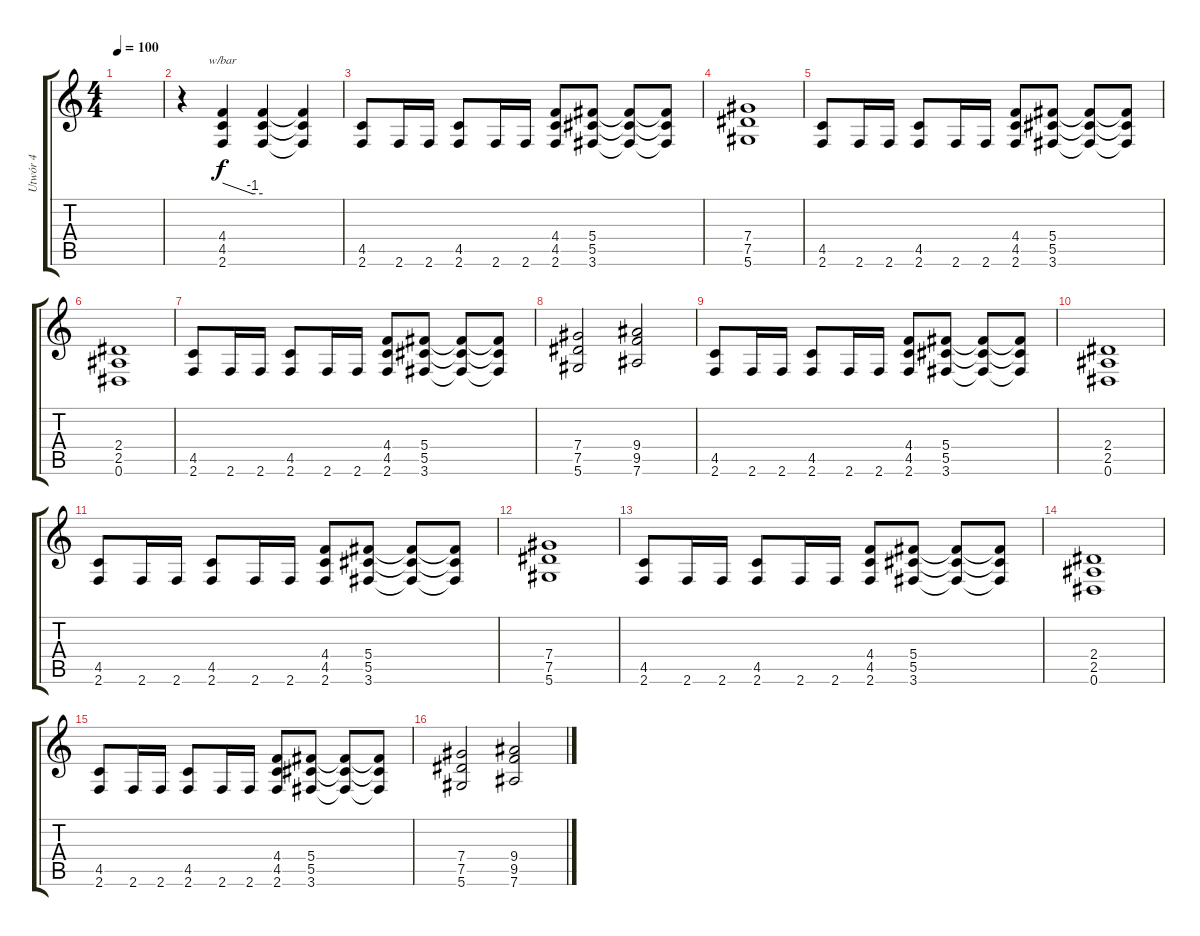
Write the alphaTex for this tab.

\track ("Utwór 4" "Utwór 4") {instrument overdrivenguitar}
\staff {score tabs}
\tuning (Eb4 Bb3 Gb3 Db3 Ab2 Eb2) {hide}
\ts (4 4)
\tempo 100
\clef g2
\ks c
|
r.4 (4.4 4.5 2.6).4{tbe (custom default 0 0 45 -4 60 -4)} (4.4{t} 4.5{t} 2.6{t}).4 (4.4{t} 4.5{t} 2.6{t}).4 |
(4.5 2.6).8 2.6.16 2.6.16 (4.5 2.6).8 2.6.16 2.6.16 (4.4 4.5 2.6).8 (5.4 5.5 3.6).8 (5.4{t} 5.5{t} 3.6{t}).8 (5.4{t} 5.5{t} 3.6{t}).8 |
(7.4 7.5 5.6).1 |
(4.5 2.6).8 2.6.16 2.6.16 (4.5 2.6).8 2.6.16 2.6.16 (4.4 4.5 2.6).8 (5.4 5.5 3.6).8 (5.4{t} 5.5{t} 3.6{t}).8 (5.4{t} 5.5{t} 3.6{t}).8 |
(2.4 2.5 0.6).1 |
(4.5 2.6).8 2.6.16 2.6.16 (4.5 2.6).8 2.6.16 2.6.16 (4.4 4.5 2.6).8 (5.4 5.5 3.6).8 (5.4{t} 5.5{t} 3.6{t}).8 (5.4{t} 5.5{t} 3.6{t}).8 |
(7.4 7.5 5.6).2 (9.4 9.5 7.6).2 |
(4.5 2.6).8 2.6.16 2.6.16 (4.5 2.6).8 2.6.16 2.6.16 (4.4 4.5 2.6).8 (5.4 5.5 3.6).8 (5.4{t} 5.5{t} 3.6{t}).8 (5.4{t} 5.5{t} 3.6{t}).8 |
(2.4 2.5 0.6).1 |
(4.5 2.6).8 2.6.16 2.6.16 (4.5 2.6).8 2.6.16 2.6.16 (4.4 4.5 2.6).8 (5.4 5.5 3.6).8 (5.4{t} 5.5{t} 3.6{t}).8 (5.4{t} 5.5{t} 3.6{t}).8 |
(7.4 7.5 5.6).1 |
(4.5 2.6).8 2.6.16 2.6.16 (4.5 2.6).8 2.6.16 2.6.16 (4.4 4.5 2.6).8 (5.4 5.5 3.6).8 (5.4{t} 5.5{t} 3.6{t}).8 (5.4{t} 5.5{t} 3.6{t}).8 |
(2.4 2.5 0.6).1 |
(4.5 2.6).8 2.6.16 2.6.16 (4.5 2.6).8 2.6.16 2.6.16 (4.4 4.5 2.6).8 (5.4 5.5 3.6).8 (5.4{t} 5.5{t} 3.6{t}).8 (5.4{t} 5.5{t} 3.6{t}).8 |
(7.4 7.5 5.6).2 (9.4 9.5 7.6).2
